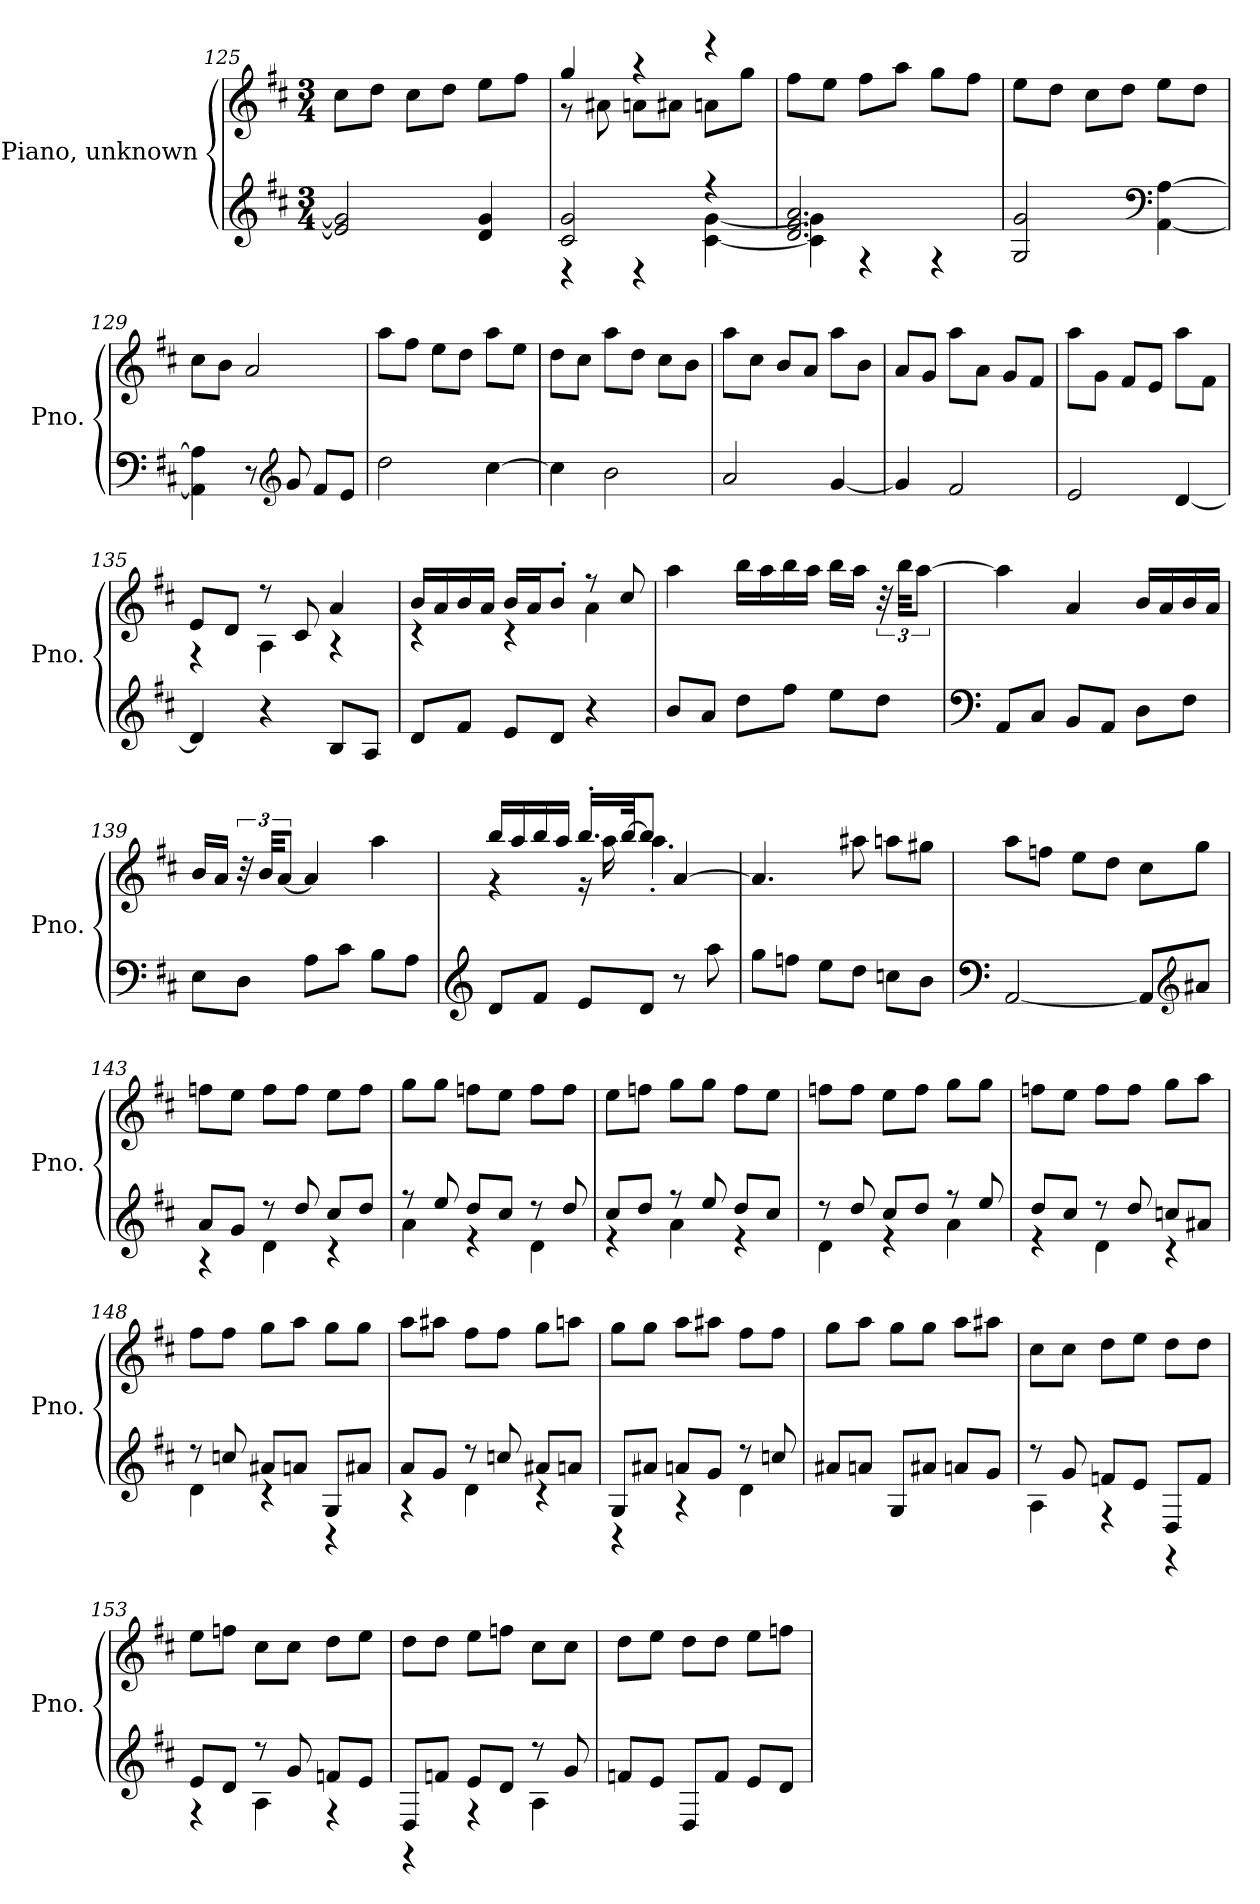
**kern	**kern
*part1	*part1
*staff2	*staff1
*I"Piano, unknown	*
*I'Pno.	*
*clefG2	*clefG2
*k[f#c#]	*k[f#c#]
*M3/4	*M3/4
=125	=125
2e/] 2g/]	8cc#\L
.	8dd\J
.	8cc#\L
.	8dd\J
4d/ 4g/	8ee\L
.	8ff#\J
=126	=126
*^	*^
2c#/ 2g/	4r	4gg/	8r
.	.	.	8a#X\
.	4r	4r	8an\L
.	.	.	8a#X\J
4r	[4c#\ [4g\	4r	8an\L
.	.	.	8gg\J
*	*	*v	*v
!!LO:LB:g=z
=127	=127	=127
2.d/ 2.f#/ 2.a/	4c#\] 4g\]	8ff#\L
.	.	8ee\J
.	4r	8ff#\L
.	.	8aa\J
.	4r	8gg\L
.	.	8ff#\J
*v	*v	*
=128	=128
2G/ 2g/	8ee\L
.	8dd\J
.	8cc#\L
.	8dd\J
*clefF4	*
[4AA\ [4A\	8ee\L
.	8dd\J
=129	=129
4AA\] 4A\]	8cc#\L
.	8b\J
8r	2a/
*clefG2	*
8g/	.
8f#/L	.
8e/J	.
=130	=130
2dd\	8aa\L
.	8ff#\J
.	8ee\L
.	8dd\J
[4cc#\	8aa\L
.	8ee\J
=131	=131
4cc#\]	8dd\L
.	8cc#\J
2b\	8aa\L
.	8dd\J
.	8cc#\L
.	8b\J
=132	=132
2a/	8aa\L
.	8cc#\J
.	8b/L
.	8a/J
[4g/	8aa\L
.	8b\J
!!LO:LB:g=z
=133	=133
4g/]	8a/L
.	8g/J
2f#/	8aa\L
.	8a\J
.	8g/L
.	8f#/J
=134	=134
2e/	8aa\L
.	8g\J
.	8f#/L
.	8e/J
[4d/	8aa\L
.	8f#\J
=135	=135
*	*^
4d/]	8e/L	4r
.	8d/J	.
4r	8r	4A\
.	8c#/	.
8B/L	4a/	4r
8A/J	.	.
=136	=136	=136
8d/L	16b/LL	4r
.	16a/	.
8f#/J	16b/	.
.	16a/JJ	.
8e/L	16b/LL	4r
.	16a/J	.
8d/J	8b'/J	.
4r	8r	4a\
.	8cc#/	.
*	*v	*v
!!LO:LB:g=z
=137	=137
8b/L	4aa\
8a/J	.
8dd\L	16bb\LL
.	16aa\
8ff#\J	16bb\
.	16aa\JJ
8ee\L	16bb\LL
.	16aa\JJ
8dd\J	48r
.	48bb\KKL
.	[12aa\J
=138	=138
*clefF4	*
8AA/L	4aa\]
8C#/J	.
8BB/L	4a/
8AA/J	.
8D\L	16b/LL
.	16a/
8F#\J	16b/
.	16a/JJ
=139	=139
8E\L	16b/LL
.	16a/JJ
8D\J	48r
.	48b/KKL
.	[12a/J
8A\L	4a/]
8c#\J	.
8B\L	4aa\
8A\J	.
!!LO:PB:g=z
=140	=140
*clefG2	*
*	*^
8d/L	16bb/LL	4r
.	16aa/	.
8f#/J	16bb/	.
.	16aa/JJ	.
8e/L	16.bb'/LL	16r
.	.	16aa\
.	[32bb/JK	.
8d/J	8bb/J]	4.aa'\
8r	[4a/	.
8aa\	.	.
*	*v	*v
=141	=141
8gg\L	4.a/]
8ffn\J	.
8ee\L	.
8dd\J	8aa#X\
8ccn\L	8aan\L
8b\J	8gg#X\J
=142	=142
*clefF4	*
[2AA/	8aa\L
.	8ffn\J
.	8ee\L
.	8dd\J
8AA/L]	8cc#\L
*clefG2	*
8a#X/J	8gg\J
=143	=143
*^	*
8a/L	4r	8ffn\L
8g/J	.	8ee\J
8r	4d\	8ff\L
8dd/	.	8ff\J
8cc#/L	4r	8ee\L
8dd/J	.	8ff\J
!!LO:LB:g=z
=144	=144	=144
8r	4a\	8gg\L
8ee/	.	8gg\J
8dd/L	4r	8ffn\L
8cc#/J	.	8ee\J
8r	4d\	8ff\L
8dd/	.	8ff\J
=145	=145	=145
8cc#/L	4r	8ee\L
8dd/J	.	8ffn\J
8r	4a\	8gg\L
8ee/	.	8gg\J
8dd/L	4r	8ff\L
8cc#/J	.	8ee\J
=146	=146	=146
8r	4d\	8ffn\L
8dd/	.	8ff\J
8cc#/L	4r	8ee\L
8dd/J	.	8ff\J
8r	4a\	8gg\L
8ee/	.	8gg\J
=147	=147	=147
8dd/L	4r	8ffn\L
8cc#/J	.	8ee\J
8r	4d\	8ff\L
8dd/	.	8ff\J
8ccn/L	4r	8gg\L
8a#X/J	.	8aa\J
=148	=148	=148
8r	4d\	8ff#\L
8ccn/	.	8ff#\J
8a#X/L	4r	8gg\L
8an/J	.	8aa\J
8G/L	4r	8gg\L
8a#X/J	.	8gg\J
!!LO:LB:g=z
=149	=149	=149
8a/L	4r	8aa\L
8g/J	.	8aa#X\J
8r	4d\	8ff#\L
8ccn/	.	8ff#\J
8a#X/L	4r	8gg\L
8an/J	.	8aan\J
=150	=150	=150
8G/L	4r	8gg\L
8a#X/J	.	8gg\J
8an/L	4r	8aa\L
8g/J	.	8aa#X\J
8r	4d\	8ff#\L
8ccn/	.	8ff#\J
*v	*v	*
=151	=151
8a#X/L	8gg\L
8an/J	8aa\J
8G/L	8gg\L
8a#X/J	8gg\J
8an/L	8aa\L
8g/J	8aa#X\J
=152	=152
*^	*
8r	4A\	8cc#\L
8g/	.	8cc#\J
8fn/L	4r	8dd\L
8e/J	.	8ee\J
8D/L	4r	8dd\L
8f/J	.	8dd\J
!!LO:LB:g=z
=153	=153	=153
8e/L	4r	8ee\L
8d/J	.	8ffn\J
8r	4A\	8cc#\L
8g/	.	8cc#\J
8fn/L	4r	8dd\L
8e/J	.	8ee\J
=154	=154	=154
8D/L	4r	8dd\L
8fn/J	.	8dd\J
8e/L	4r	8ee\L
8d/J	.	8ffn\J
8r	4A\	8cc#\L
8g/	.	8cc#\J
*v	*v	*
=155	=155
8fn/L	8dd\L
8e/J	8ee\J
8D/L	8dd\L
8f/J	8dd\J
8e/L	8ee\L
8d/J	8ffn\J
=	=
*-	*-
